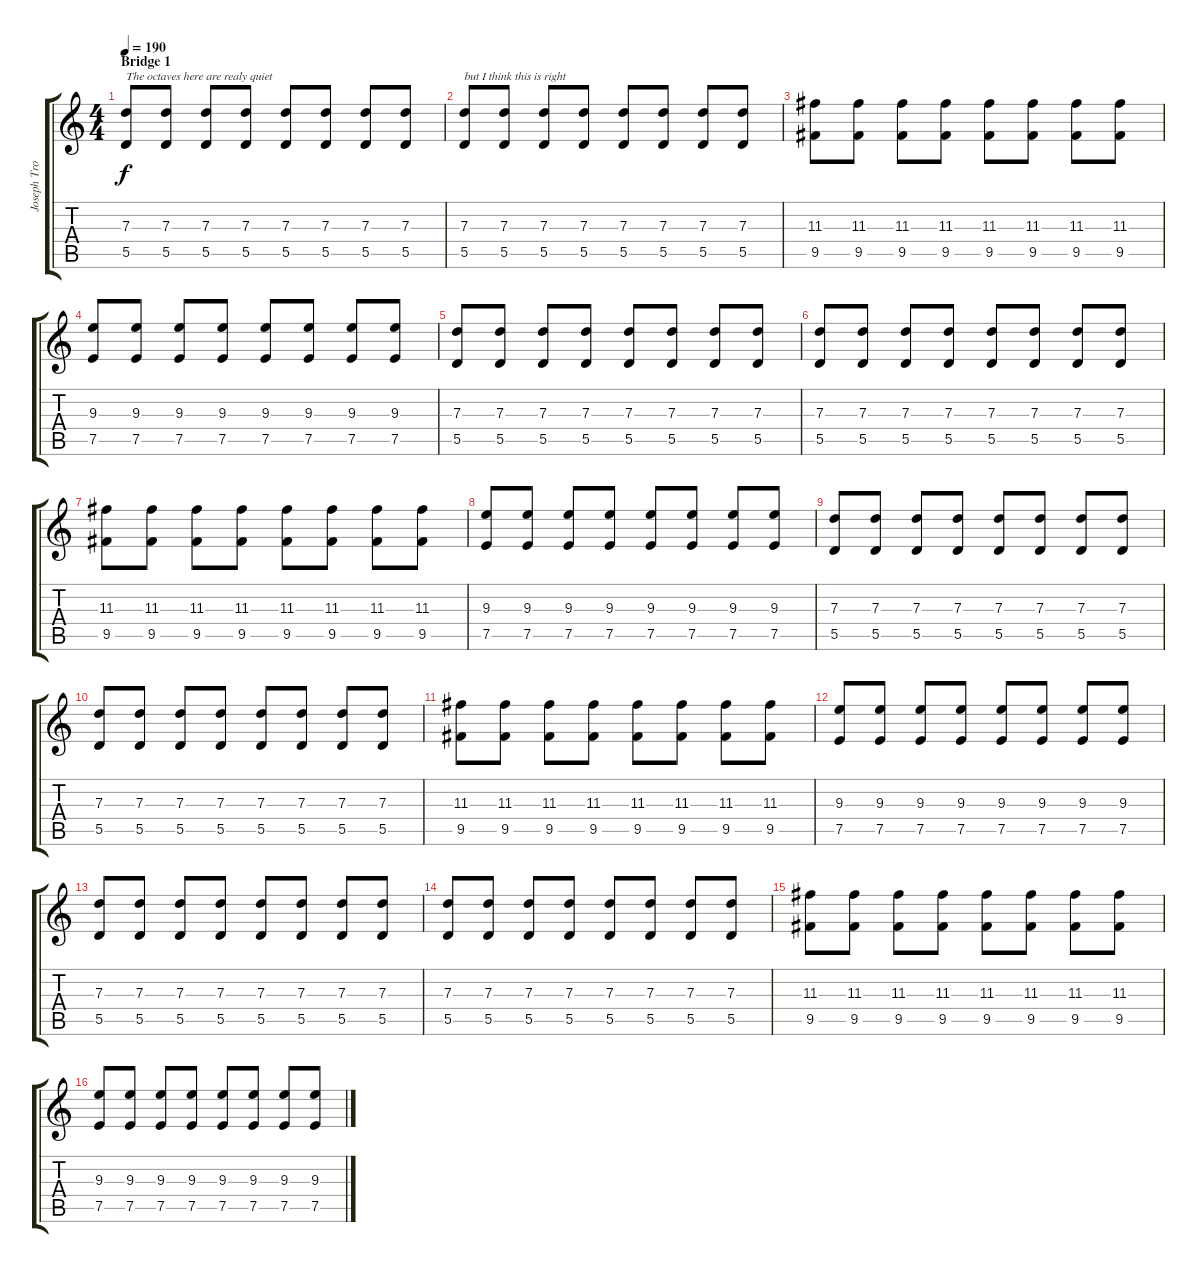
\track ("Joseph Trohman (Lead Guitar)" "Joseph Tro") {instrument distortionguitar}
\staff {score tabs}
\tuning (E4 B3 G3 D3 A2 E2) {hide}
\ts (4 4)
\section ("" "Bridge 1")
\tempo 190
\clef g2
\ks c
(7.3 5.5).8{txt "The octaves here are realy quiet" dy f} (7.3 5.5).8 (7.3 5.5).8 (7.3 5.5).8 (7.3 5.5).8 (7.3 5.5).8 (7.3 5.5).8 (7.3 5.5).8 |
(7.3 5.5).8{txt "but I think this is right"} (7.3 5.5).8 (7.3 5.5).8 (7.3 5.5).8 (7.3 5.5).8 (7.3 5.5).8 (7.3 5.5).8 (7.3 5.5).8 |
(11.3 9.5).8 (11.3 9.5).8 (11.3 9.5).8 (11.3 9.5).8 (11.3 9.5).8 (11.3 9.5).8 (11.3 9.5).8 (11.3 9.5).8 |
(9.3 7.5).8 (9.3 7.5).8 (9.3 7.5).8 (9.3 7.5).8 (9.3 7.5).8 (9.3 7.5).8 (9.3 7.5).8 (9.3 7.5).8 |
(7.3 5.5).8 (7.3 5.5).8 (7.3 5.5).8 (7.3 5.5).8 (7.3 5.5).8 (7.3 5.5).8 (7.3 5.5).8 (7.3 5.5).8 |
(7.3 5.5).8 (7.3 5.5).8 (7.3 5.5).8 (7.3 5.5).8 (7.3 5.5).8 (7.3 5.5).8 (7.3 5.5).8 (7.3 5.5).8 |
(11.3 9.5).8 (11.3 9.5).8 (11.3 9.5).8 (11.3 9.5).8 (11.3 9.5).8 (11.3 9.5).8 (11.3 9.5).8 (11.3 9.5).8 |
(9.3 7.5).8 (9.3 7.5).8 (9.3 7.5).8 (9.3 7.5).8 (9.3 7.5).8 (9.3 7.5).8 (9.3 7.5).8 (9.3 7.5).8 |
(7.3 5.5).8 (7.3 5.5).8 (7.3 5.5).8 (7.3 5.5).8 (7.3 5.5).8 (7.3 5.5).8 (7.3 5.5).8 (7.3 5.5).8 |
(7.3 5.5).8 (7.3 5.5).8 (7.3 5.5).8 (7.3 5.5).8 (7.3 5.5).8 (7.3 5.5).8 (7.3 5.5).8 (7.3 5.5).8 |
(11.3 9.5).8 (11.3 9.5).8 (11.3 9.5).8 (11.3 9.5).8 (11.3 9.5).8 (11.3 9.5).8 (11.3 9.5).8 (11.3 9.5).8 |
(9.3 7.5).8 (9.3 7.5).8 (9.3 7.5).8 (9.3 7.5).8 (9.3 7.5).8 (9.3 7.5).8 (9.3 7.5).8 (9.3 7.5).8 |
(7.3 5.5).8 (7.3 5.5).8 (7.3 5.5).8 (7.3 5.5).8 (7.3 5.5).8 (7.3 5.5).8 (7.3 5.5).8 (7.3 5.5).8 |
(7.3 5.5).8 (7.3 5.5).8 (7.3 5.5).8 (7.3 5.5).8 (7.3 5.5).8 (7.3 5.5).8 (7.3 5.5).8 (7.3 5.5).8 |
(11.3 9.5).8 (11.3 9.5).8 (11.3 9.5).8 (11.3 9.5).8 (11.3 9.5).8 (11.3 9.5).8 (11.3 9.5).8 (11.3 9.5).8 |
(9.3 7.5).8 (9.3 7.5).8 (9.3 7.5).8 (9.3 7.5).8 (9.3 7.5).8 (9.3 7.5).8 (9.3 7.5).8 (9.3 7.5).8
